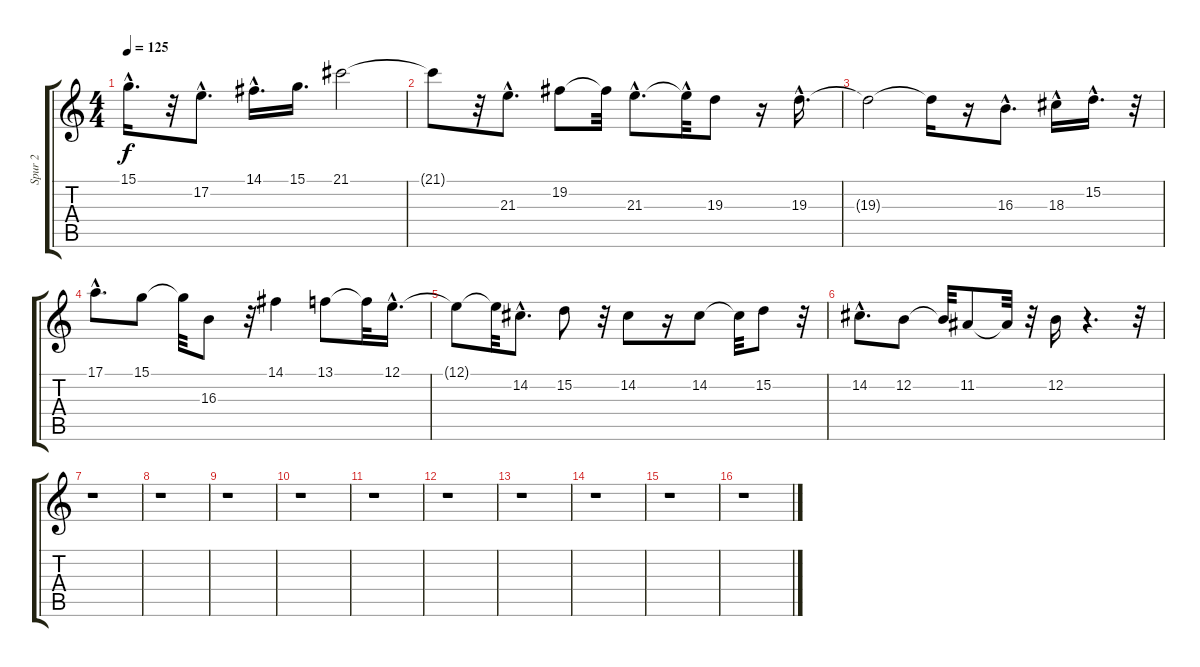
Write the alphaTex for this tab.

\track ("Spur 2" "Spur 2") {instrument acousticgrandpiano}
\staff {score tabs}
\tuning (E4 B3 G3 D3 A2 E2) {hide}
\ts (4 4)
\tempo 125
\clef g2
\ks c
15.1{hac t}.16{d dy f} r.32 17.2{hac}.8{d} 14.1{hac}.16{d} 15.1.16{d} 21.1.2 |
21.1{t}.8 r.32 21.3{hac}.8{d} 19.2.8 19.2{t}.32 21.3{hac}.8{d} 21.3{hac t}.32 19.3.8 r.16 19.3{hac}.16{d} |
19.3{t}.2 19.3{t}.16 r.16 16.3{hac}.8{d} 18.3{hac}.16 15.2{hac}.16{d} r.32 |
17.1{hac}.8{d} 15.1.8 15.1{t}.32 16.3.8 r.32 14.1.4 13.1.8 13.1{t}.32 12.1{hac}.16{d} |
12.1{t}.8 12.1{t}.32 14.2{hac}.8{d} 15.2.8 r.32 14.2.8 r.16 14.2.8 14.2{t}.32 15.2.8 r.32 |
14.2{hac}.8{d} 12.2.8 12.2{t}.32 11.2.8 11.2{t}.32 r.32 12.2.16 r.4{d} r.32 |
r.1 |
r.1 |
r.1 |
r.1 |
r.1 |
r.1 |
r.1 |
r.1 |
r.1 |
r.1
